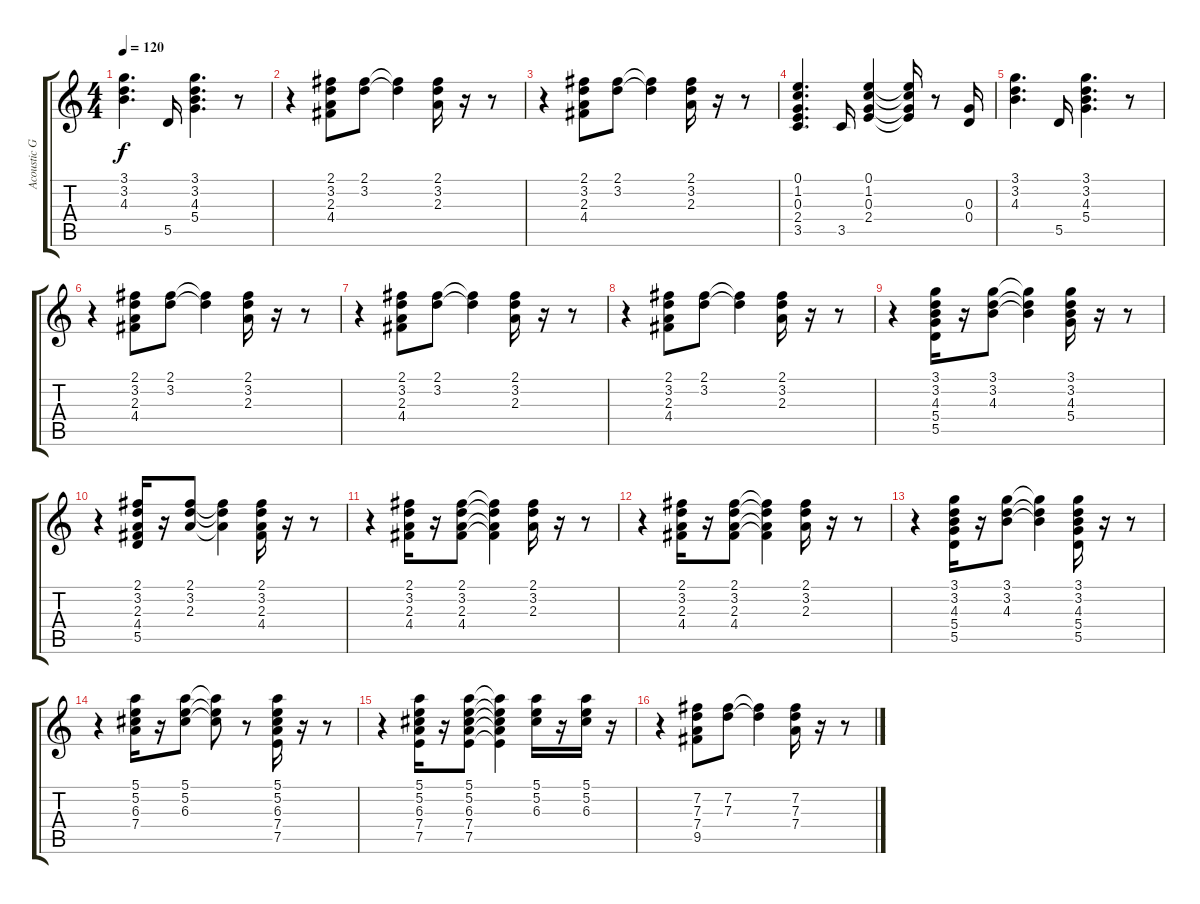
\track ("Acoustic Guitar (Steel)" "Acoustic G") {instrument acousticguitarsteel}
\staff {score tabs}
\tuning (E4 B3 G3 D3 A2 E2) {hide}
\ts (4 4)
\tempo 120
\clef g2
\ks c
(3.1 3.2 4.3).4{d dy f} 5.5.16 (3.1 3.2 4.3 5.4).4{d} r.8 |
r.4 (2.1 3.2 2.3 4.4).8 (2.1 3.2).8 (2.1{t} 3.2{t}).4 (2.1 3.2 2.3).16 r.16 r.8 |
r.4 (2.1 3.2 2.3 4.4).8 (2.1 3.2).8 (2.1{t} 3.2{t}).4 (2.1 3.2 2.3).16 r.16 r.8 |
(0.1 1.2 0.3 2.4 3.5).4{d} 3.5.16 (0.1 1.2 0.3 2.4).4 (0.1{t} 1.2{t} 0.3{t} 2.4{t}).16 r.8 (0.3 0.4).16 |
(3.1 3.2 4.3).4{d} 5.5.16 (3.1 3.2 4.3 5.4).4{d} r.8 |
r.4 (2.1 3.2 2.3 4.4).8 (2.1 3.2).8 (2.1{t} 3.2{t}).4 (2.1 3.2 2.3).16 r.16 r.8 |
r.4 (2.1 3.2 2.3 4.4).8 (2.1 3.2).8 (2.1{t} 3.2{t}).4 (2.1 3.2 2.3).16 r.16 r.8 |
r.4 (2.1 3.2 2.3 4.4).8 (2.1 3.2).8 (2.1{t} 3.2{t}).4 (2.1 3.2 2.3).16 r.16 r.8 |
r.4 (3.1 3.2 4.3 5.4 5.5).16 r.16 (3.1 3.2 4.3).8 (3.1{t} 3.2{t} 4.3{t}).4 (3.1 3.2 4.3 5.4).16 r.16 r.8 |
r.4 (2.1 3.2 2.3 4.4 5.5).16 r.16 (2.1 3.2 2.3).8 (2.1{t} 3.2{t} 2.3{t}).4 (2.1 3.2 2.3 4.4).16 r.16 r.8 |
r.4 (2.1 3.2 2.3 4.4).16 r.16 (2.1 3.2 2.3 4.4).8 (2.1{t} 3.2{t} 2.3{t} 4.4{t}).4 (2.1 3.2 2.3).16 r.16 r.8 |
r.4 (2.1 3.2 2.3 4.4).16 r.16 (2.1 3.2 2.3 4.4).8 (2.1{t} 3.2{t} 2.3{t} 4.4{t}).4 (2.1 3.2 2.3).16 r.16 r.8 |
r.4 (3.1 3.2 4.3 5.4 5.5).16 r.16 (3.1 3.2 4.3).8 (3.1{t} 3.2{t} 4.3{t}).4 (3.1 3.2 4.3 5.4 5.5).16 r.16 r.8 |
r.4 (5.1 5.2 6.3 7.4).16 r.16 (5.1 5.2 6.3).8 (5.1{t} 5.2{t} 6.3{t}).8 r.8 (5.1 5.2 6.3 7.4 7.5).16 r.16 r.8 |
r.4 (5.1 5.2 6.3 7.4 7.5).16 r.16 (5.1 5.2 6.3 7.4 7.5).8 (5.1{t} 5.2{t} 6.3{t} 7.4{t} 7.5{t}).4 (5.1 5.2 6.3).16 r.16 (5.1 5.2 6.3).16 r.16 |
r.4 (7.2 7.3 7.4 9.5).8 (7.2 7.3).8 (7.2{t} 7.3{t}).4 (7.2 7.3 7.4).16 r.16 r.8
